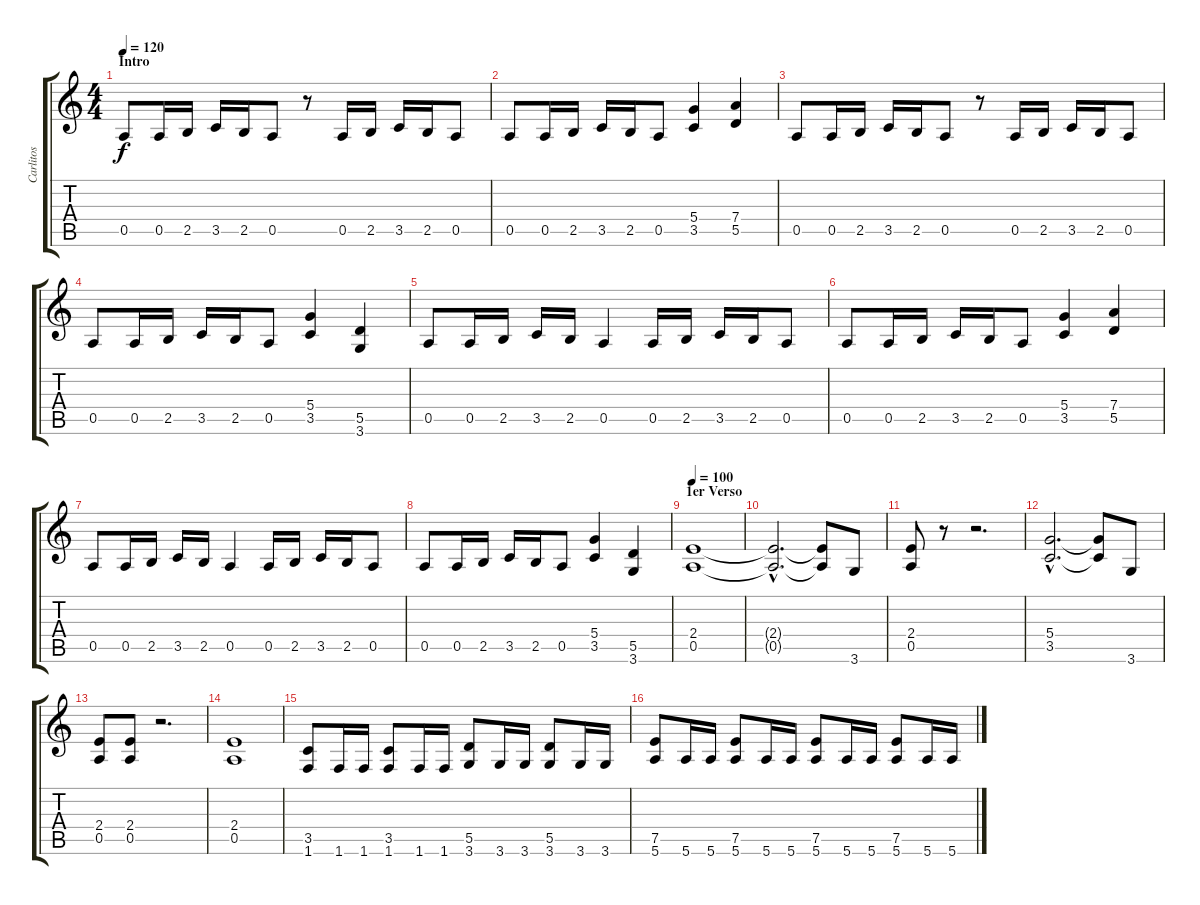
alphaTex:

\track ("Carlitos" "Carlitos") {instrument overdrivenguitar}
\staff {score tabs}
\tuning (E4 B3 G3 D3 A2 E2) {hide}
\ts (4 4)
\section ("" "Intro")
\tempo 120
\tempo 100
\tempo 120
\clef g2
\ks c
0.5.8{txt "" dy f instrument overdrivenguitar} 0.5.16 2.5.16 3.5.16 2.5.16 0.5.8 r.8 0.5.16 2.5.16 3.5.16 2.5.16 0.5.8 |
0.5.8 0.5.16 2.5.16 3.5.16 2.5.16 0.5.8 (5.4 3.5).4 (7.4 5.5).4 |
0.5.8 0.5.16 2.5.16 3.5.16 2.5.16 0.5.8 r.8 0.5.16 2.5.16 3.5.16 2.5.16 0.5.8 |
0.5.8 0.5.16 2.5.16 3.5.16 2.5.16 0.5.8 (5.4 3.5).4 (5.5 3.6).4 |
0.5.8 0.5.16 2.5.16 3.5.16 2.5.16 0.5.4 0.5.16 2.5.16 3.5.16 2.5.16 0.5.8 |
0.5.8 0.5.16 2.5.16 3.5.16 2.5.16 0.5.8 (5.4 3.5).4 (7.4 5.5).4 |
0.5.8 0.5.16 2.5.16 3.5.16 2.5.16 0.5.4 0.5.16 2.5.16 3.5.16 2.5.16 0.5.8 |
0.5.8 0.5.16 2.5.16 3.5.16 2.5.16 0.5.8 (5.4 3.5).4 (5.5 3.6).4 |
\section ("" "1er Verso")
\tempo 100
(2.4 0.5).1 |
(2.4{hac t} 0.5{hac t}).2{d} (2.4{t} 0.5{t}).8 3.6.8 |
(2.4 0.5).8 r.8 r.2{d} |
(5.4{hac} 3.5{hac}).2{d} (5.4{t} 3.5{t}).8 3.6.8 |
(2.4 0.5).8 (2.4 0.5).8 r.2{d} |
(2.4 0.5).1 |
(3.5 1.6).8 1.6.16 1.6.16 (3.5 1.6).8 1.6.16 1.6.16 (5.5 3.6).8 3.6.16 3.6.16 (5.5 3.6).8 3.6.16 3.6.16 |
(7.5 5.6).8 5.6.16 5.6.16 (7.5 5.6).8 5.6.16 5.6.16 (7.5 5.6).8 5.6.16 5.6.16 (7.5 5.6).8 5.6.16 5.6.16
